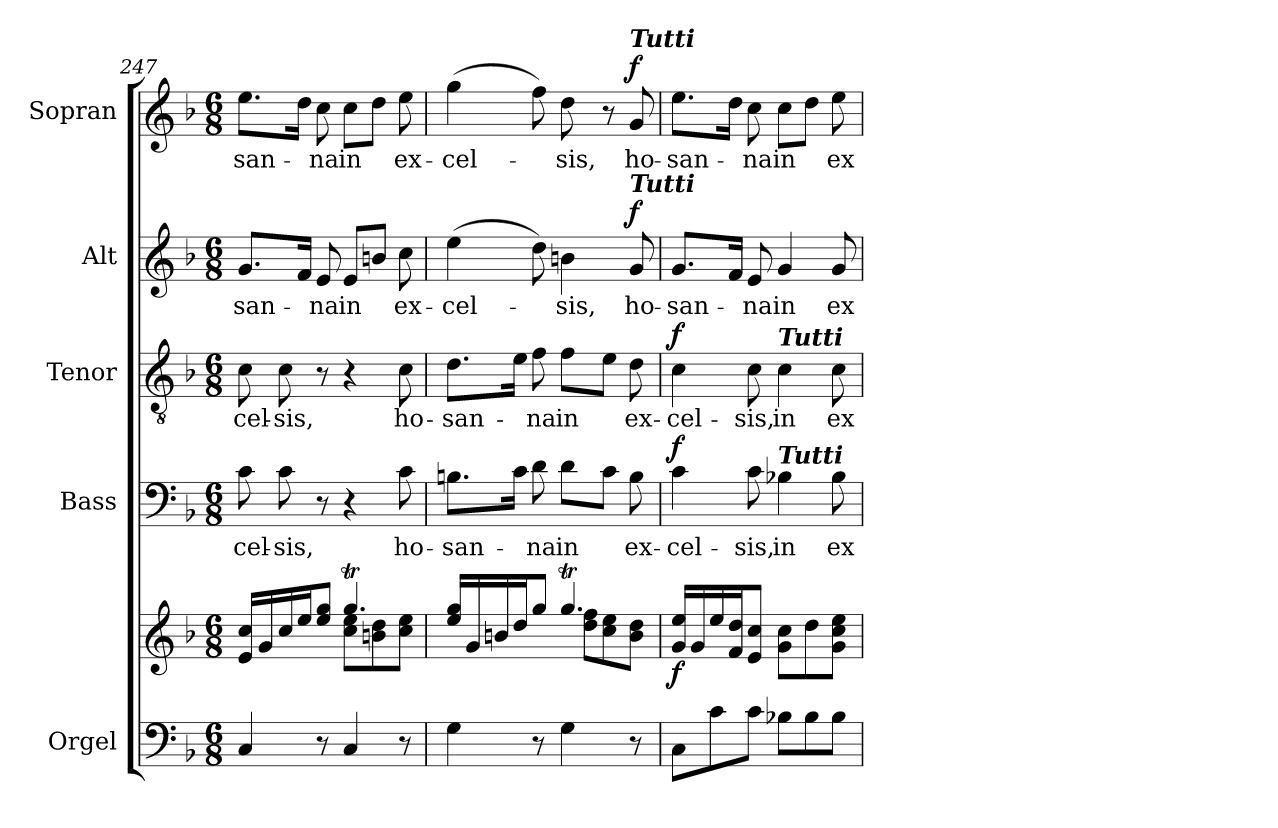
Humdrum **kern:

**kern	**kern	**dynam	**kern	**text	**dynam	**kern	**text	**dynam	**kern	**text	**dynam	**kern	**text	**dynam
*part5	*part5	*part5	*part4	*part4	*part4	*part3	*part3	*part3	*part2	*part2	*part2	*part1	*part1	*part1
*staff6	*staff5	*staff5/6	*staff4	*staff4	*staff4	*staff3	*staff3	*staff3	*staff2	*staff2	*staff2	*staff1	*staff1	*staff1
*I"Orgel	*	*	*I"Bass	*	*	*I"Tenor	*	*	*I"Alt	*	*	*I"Sopran	*	*
*I'Org.	*	*	*I'B.	*	*	*I'T.	*	*	*I'A.	*	*	*I'S.	*	*
*clefF4	*clefG2	*	*clefF4	*	*	*clefGv2	*	*	*clefG2	*	*	*clefG2	*	*
*k[b-]	*k[b-]	*	*k[b-]	*	*	*k[b-]	*	*	*k[b-]	*	*	*k[b-]	*	*
*F:	*F:	*	*F:	*	*	*F:	*	*	*F:	*	*	*F:	*	*
*M6/8	*M6/8	*	*M6/8	*	*	*M6/8	*	*	*M6/8	*	*	*M6/8	*	*
=247	=247	=247	=247	=247	=247	=247	=247	=247	=247	=247	=247	=247	=247	=247
*	*^	*	*	*	*	*	*	*	*	*	*	*	*	*
!	!	!	!	!	!LO:LY:b	!	!	!LO:LY:b	!	!	!LO:LY:b	!	!	!LO:LY:b	!
4C/	16e/ 16cc/LL	4.ryy	.	8c\	-cel-	.	8c\	-cel-	.	8.g/L	-san-	.	8.ee\L	-san-	.
.	16g/	.	.	.	.	.	.	.	.	.	.	.	.	.	.
!	!	!	!	!	!LO:LY:b	!	!	!LO:LY:b	!	!	!	!	!	!	!
.	16cc/	.	.	8c\	-sis,	.	8c\	-sis,	.	.	.	.	.	.	.
.	16ee/J	.	.	.	.	.	.	.	.	16f/Jk	.	.	16dd\Jk	.	.
!	!	!	!	!	!	!	!	!	!	!	!LO:LY:b	!	!	!LO:LY:b	!
8r	8ee/ 8gg/J	.	.	8r	.	.	8r	.	.	8e/	-na	.	8cc\	-na	.
!	!	!	!	!	!	!	!	!	!	!	!LO:LY:b	!	!	!LO:LY:b	!
4C/	4.ggT/	8cc\ 8ee\L	.	4r	.	.	4r	.	.	8e/L	in	.	8cc\L	in	.
.	.	8bn\ 8dd\	.	.	.	.	.	.	.	8bn/J	.	.	8dd\J	.	.
!	!	!	!	!	!LO:LY:b	!	!	!LO:LY:b	!	!	!LO:LY:b	!	!	!LO:LY:b	!
8r	.	8cc\ 8ee\J	.	8c\	ho-	.	8c\	ho-	.	8cc\	ex-	.	8ee\	ex-	.
=248	=248	=248	=248	=248	=248	=248	=248	=248	=248	=248	=248	=248	=248	=248	=248
!	!	!	!	!	!LO:LY:b	!	!	!LO:LY:b	!	!	!LO:LY:b	!	!	!LO:LY:b	!
4G\	16ee/ 16gg/LL	4.ryy	.	8.Bn\L	-san-	.	8.d\L	-san-	.	(>4ee\	-cel-	.	(>4gg\	-cel-	.
.	16g/	.	.	.	.	.	.	.	.	.	.	.	.	.	.
.	16bn/	.	.	.	.	.	.	.	.	.	.	.	.	.	.
.	16dd/J	.	.	16c\Jk	.	.	16e\Jk	.	.	.	.	.	.	.	.
!	!	!	!	!	!LO:LY:b	!	!	!LO:LY:b	!	!	!	!	!	!	!
8r	8gg/J	.	.	8d\	-na	.	8f\	-na	.	8dd\)	.	.	8ff\)	.	.
!	!	!	!	!	!LO:LY:b	!	!	!LO:LY:b	!	!	!LO:LY:b	!	!	!LO:LY:b	!
4G\	4.ggT/	8dd\ 8ff\L	.	8d\L	in	.	8f\L	in	.	4bn\	-sis,	.	8dd\	-sis,	.
.	.	8cc\ 8ee\	.	8c\J	.	.	8e\J	.	.	.	.	.	8r	.	.
!	!	!	!	!	!	!	!	!	!	!	!	!	!LO:TX:a:Bi:t=Tutti	!	!
!	!	!	!	!	!	!	!	!	!	!LO:TX:a:Bi:t=Tutti	!	!	!	!	!
!	!	!	!	!	!LO:LY:b	!	!	!LO:LY:b	!	!	!LO:LY:b	!LO:DY:a	!	!LO:LY:b	!LO:DY:a
8r	.	8b\ 8dd\J	.	8B\	ex-	.	8d\	ex-	.	8g/	ho-	f	8g/	ho-	f
!!LO:LB:g=z
=249	=249	=249	=249	=249	=249	=249	=249	=249	=249	=249	=249	=249	=249	=249	=249
!	!	!	!LO:DY:b	!	!LO:LY:b	!LO:DY:a	!	!LO:LY:b	!LO:DY:a	!	!LO:LY:b	!	!	!LO:LY:b	!
*	*v	*v	*	*	*	*	*	*	*	*	*	*	*	*	*
8C\L	16g/ 16ee/LL	f	4c\	-cel-	f	4c\	-cel-	f	8.g/L	-san-	.	8.ee\L	-san-	.
.	16g/	.	.	.	.	.	.	.	.	.	.	.	.	.
8c\	16ee/	.	.	.	.	.	.	.	.	.	.	.	.	.
.	16f/ 16dd/J	.	.	.	.	.	.	.	16f/Jk	.	.	16dd\Jk	.	.
!	!	!	!	!LO:LY:b	!	!	!LO:LY:b	!	!	!LO:LY:b	!	!	!LO:LY:b	!
8c\J	8e/ 8cc/J	.	8c\	-sis,	.	8c\	-sis,	.	8e/	-na	.	8cc\	-na	.
!	!	!	!	!	!	!LO:TX:a:Bi:t=Tutti	!	!	!	!	!	!	!	!
!	!	!	!LO:TX:a:Bi:t=Tutti	!	!	!	!	!	!	!	!	!	!	!
!	!	!	!	!LO:LY:b	!	!	!LO:LY:b	!	!	!LO:LY:b	!	!	!LO:LY:b	!
8B-X\L	8g\ 8cc\L	.	4B-X\	in	.	4c\	in	.	4g/	in	.	8cc\L	in	.
8B-\	8dd\	.	.	.	.	.	.	.	.	.	.	8dd\J	.	.
!	!	!	!	!LO:LY:b	!	!	!LO:LY:b	!	!	!LO:LY:b	!	!	!LO:LY:b	!
8B-\J	8g\ 8cc\ 8ee\J	.	8B-\	ex-	.	8c\	ex-	.	8g/	ex-	.	8ee\	ex-	.
=	=	=	=	=	=	=	=	=	=	=	=	=	=	=
*-	*-	*-	*-	*-	*-	*-	*-	*-	*-	*-	*-	*-	*-	*-
